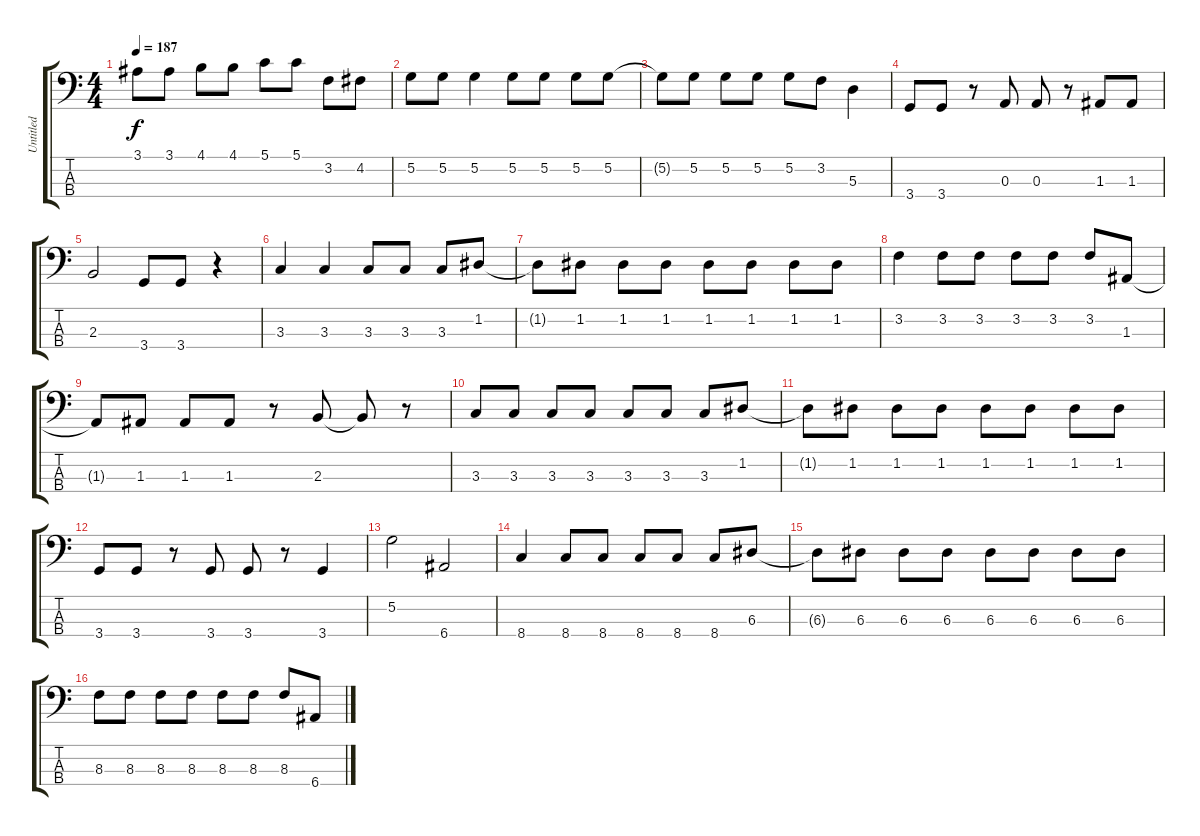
\track ("Untitled" "Untitled") {instrument electricbassfinger}
\staff {score tabs}
\tuning (G2 D2 A1 E1) {hide}
\ts (4 4)
\tempo 187
\clef f4
\ks c
3.1.8{dy f} 3.1.8 4.1.8 4.1.8 5.1.8 5.1.8 3.2.8 4.2.8 |
5.2.8 5.2.8 5.2.4 5.2.8 5.2.8 5.2.8 5.2.8 |
5.2{t}.8 5.2.8 5.2.8 5.2.8 5.2.8 3.2.8 5.3.4 |
3.4.8 3.4.8 r.8 0.3.8 0.3.8 r.8 1.3.8 1.3.8 |
2.3.2 3.4.8 3.4.8 r.4 |
3.3.4 3.3.4 3.3.8 3.3.8 3.3.8 1.2.8 |
1.2{t}.8 1.2.8 1.2.8 1.2.8 1.2.8 1.2.8 1.2.8 1.2.8 |
3.2.4 3.2.8 3.2.8 3.2.8 3.2.8 3.2.8 1.3.8 |
1.3{t}.8 1.3.8 1.3.8 1.3.8 r.8 2.3.8 2.3{t}.8 r.8 |
3.3.8 3.3.8 3.3.8 3.3.8 3.3.8 3.3.8 3.3.8 1.2.8 |
1.2{t}.8 1.2.8 1.2.8 1.2.8 1.2.8 1.2.8 1.2.8 1.2.8 |
3.4.8 3.4.8 r.8 3.4.8 3.4.8 r.8 3.4.4 |
5.2.2 6.4.2 |
8.4.4 8.4.8 8.4.8 8.4.8 8.4.8 8.4.8 6.3.8 |
6.3{t}.8 6.3.8 6.3.8 6.3.8 6.3.8 6.3.8 6.3.8 6.3.8 |
8.3.8 8.3.8 8.3.8 8.3.8 8.3.8 8.3.8 8.3.8 6.4.8
